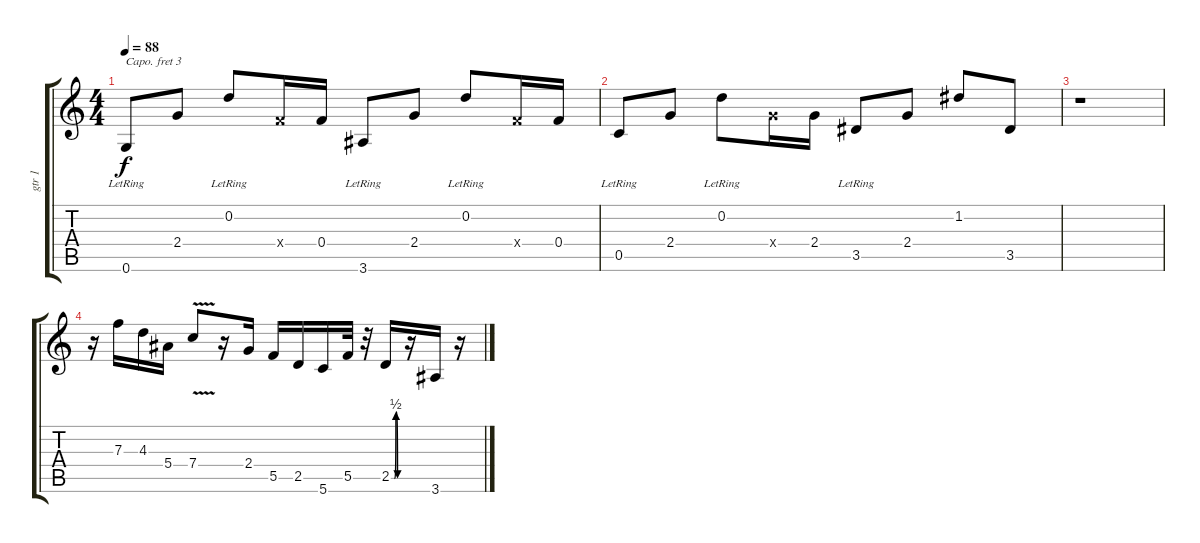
\track ("gtr 1" "gtr 1") {instrument electricguitarclean}
\staff {score tabs}
\capo 3
\tuning (E4 B3 G3 D3 A2 E2) {hide}
\ts (4 4)
\tempo 88
\clef g2
\ks c
0.6{lr}.8{dy f} 2.4.8 0.2{lr}.8 0.4{x}.16 0.4.16 3.6{lr}.8 2.4.8 0.2{lr}.8 0.4{x}.16 0.4.16 |
0.5{lr}.8 2.4.8 0.2{lr}.8 2.4{x}.16 2.4.16 3.5{lr}.8 2.4.8 1.2.8 3.5.8 |
r.1 |
r.16 7.3.16{volume 4 balance 12} 4.3.16 5.4.16 7.4{v}.8 r.16 2.4.16 5.5.16 2.5.16 5.6.16 5.5.32 r.32 2.5{be (custom 0 0 20 0 30 2 40 0 60 0)}.16 r.16 3.6.16 r.16
